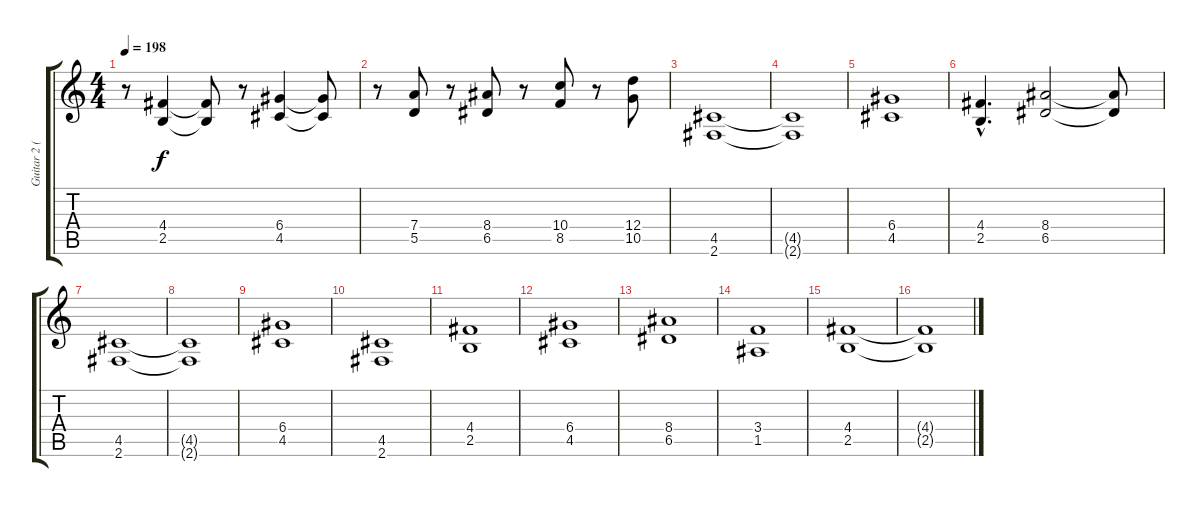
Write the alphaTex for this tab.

\track ("Guitar 2 (Mori Junta)" "Guitar 2 (") {instrument distortionguitar}
\staff {score tabs}
\tuning (E4 B3 G3 D3 A2 E2) {hide}
\ts (4 4)
\tempo 198
\clef g2
\ks c
r.8{dy f} (4.4 2.5).4 (4.4{t} 2.5{t}).8 r.8 (6.4 4.5).4 (6.4{t} 4.5{t}).8 |
r.8 (7.4 5.5).8 r.8 (8.4 6.5).8 r.8 (10.4 8.5).8 r.8 (12.4 10.5).8 |
(4.5 2.6).1 |
(4.5{t} 2.6{t}).1 |
(6.4 4.5).1 |
(4.4{hac} 2.5{hac}).4{d} (8.4 6.5).2 (8.4{t} 6.5{t}).8 |
(4.5 2.6).1 |
(4.5{t} 2.6{t}).1 |
(6.4 4.5).1 |
(4.5 2.6).1 |
(4.4 2.5).1 |
(6.4 4.5).1 |
(8.4 6.5).1 |
(3.4 1.5).1 |
(4.4 2.5).1 |
(4.4{t} 2.5{t}).1
